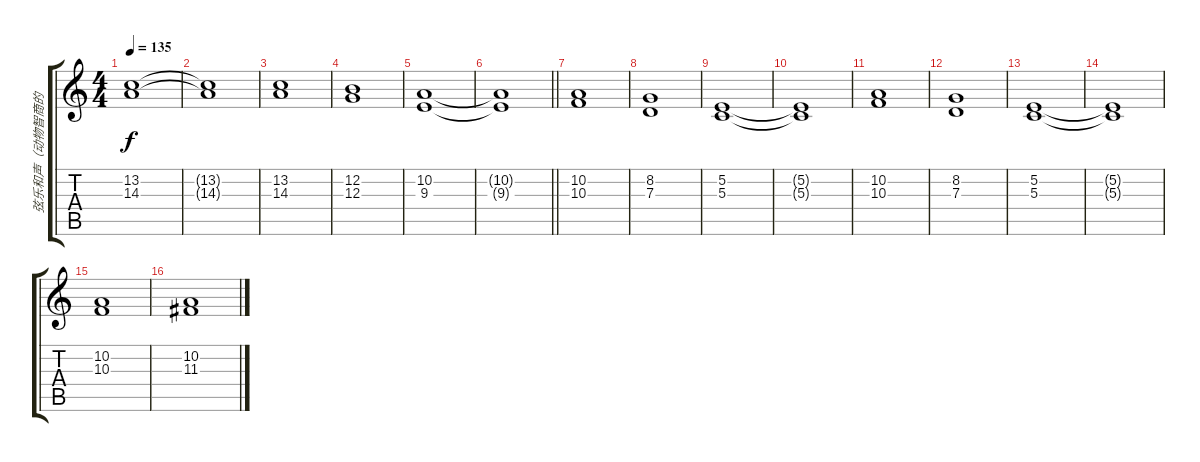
\track ("弦乐和声（动物智商的）" "弦乐和声（动物智商的") {instrument stringensemble1}
\staff {score tabs}
\tuning (E4 B3 G3 D3 A2 E2) {hide}
\ts (4 4)
\tempo 135
\clef g2
\ks c
(13.2 14.3).1{dy f} |
(13.2{t} 14.3{t}).1 |
(13.2 14.3).1 |
(12.2 12.3).1 |
(10.2 9.3).1 |
\barLineRight lightlight
(10.2{t} 9.3{t}).1 |
(10.2 10.3).1 |
(8.2 7.3).1 |
(5.2 5.3).1 |
(5.2{t} 5.3{t}).1 |
(10.2 10.3).1 |
(8.2 7.3).1 |
(5.2 5.3).1 |
(5.2{t} 5.3{t}).1 |
(10.2 10.3).1 |
(10.2 11.3).1
